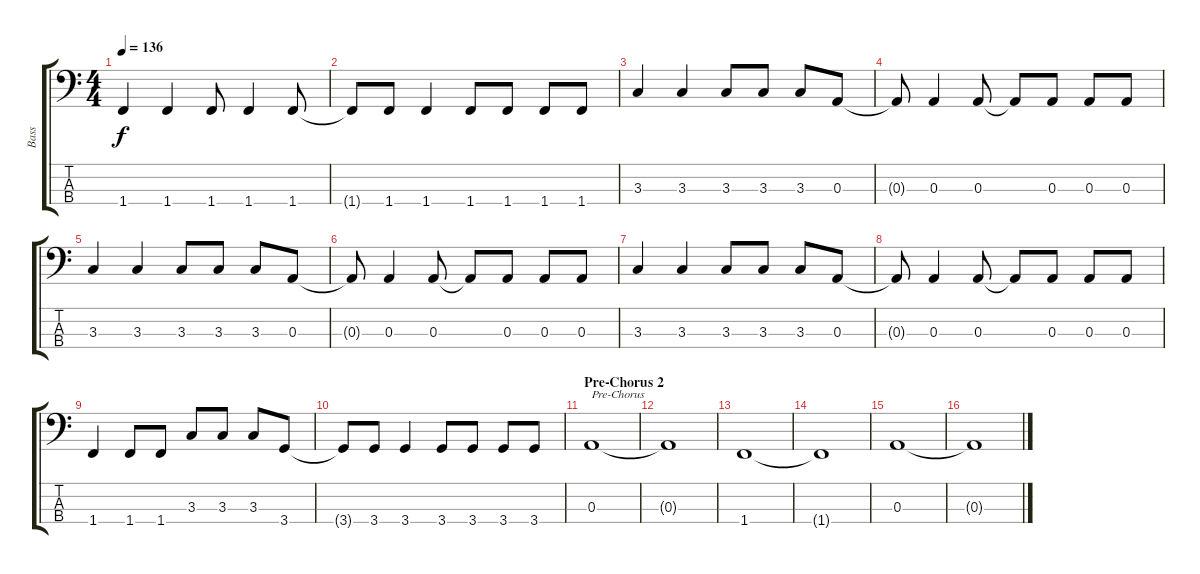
\track ("Bass" "Bass") {instrument electricbasspick}
\staff {score tabs}
\tuning (G2 D2 A1 E1) {hide}
\ts (4 4)
\tempo 136
\clef f4
\ks c
1.4.4{dy f} 1.4.4 1.4.8 1.4.4 1.4.8 |
1.4{t}.8 1.4.8 1.4.4 1.4.8 1.4.8 1.4.8 1.4.8 |
3.3.4 3.3.4 3.3.8 3.3.8 3.3.8 0.3.8 |
0.3{t}.8 0.3.4 0.3.8 0.3{t}.8 0.3.8 0.3.8 0.3.8 |
3.3.4 3.3.4 3.3.8 3.3.8 3.3.8 0.3.8 |
0.3{t}.8 0.3.4 0.3.8 0.3{t}.8 0.3.8 0.3.8 0.3.8 |
3.3.4 3.3.4 3.3.8 3.3.8 3.3.8 0.3.8 |
0.3{t}.8 0.3.4 0.3.8 0.3{t}.8 0.3.8 0.3.8 0.3.8 |
1.4.4 1.4.8 1.4.8 3.3.8 3.3.8 3.3.8 3.4.8 |
3.4{t}.8 3.4.8 3.4.4 3.4.8 3.4.8 3.4.8 3.4.8 |
\section ("" "Pre-Chorus 2")
0.3.1{txt "Pre-Chorus"} |
0.3{t}.1 |
1.4.1 |
1.4{t}.1 |
0.3.1 |
0.3{t}.1
